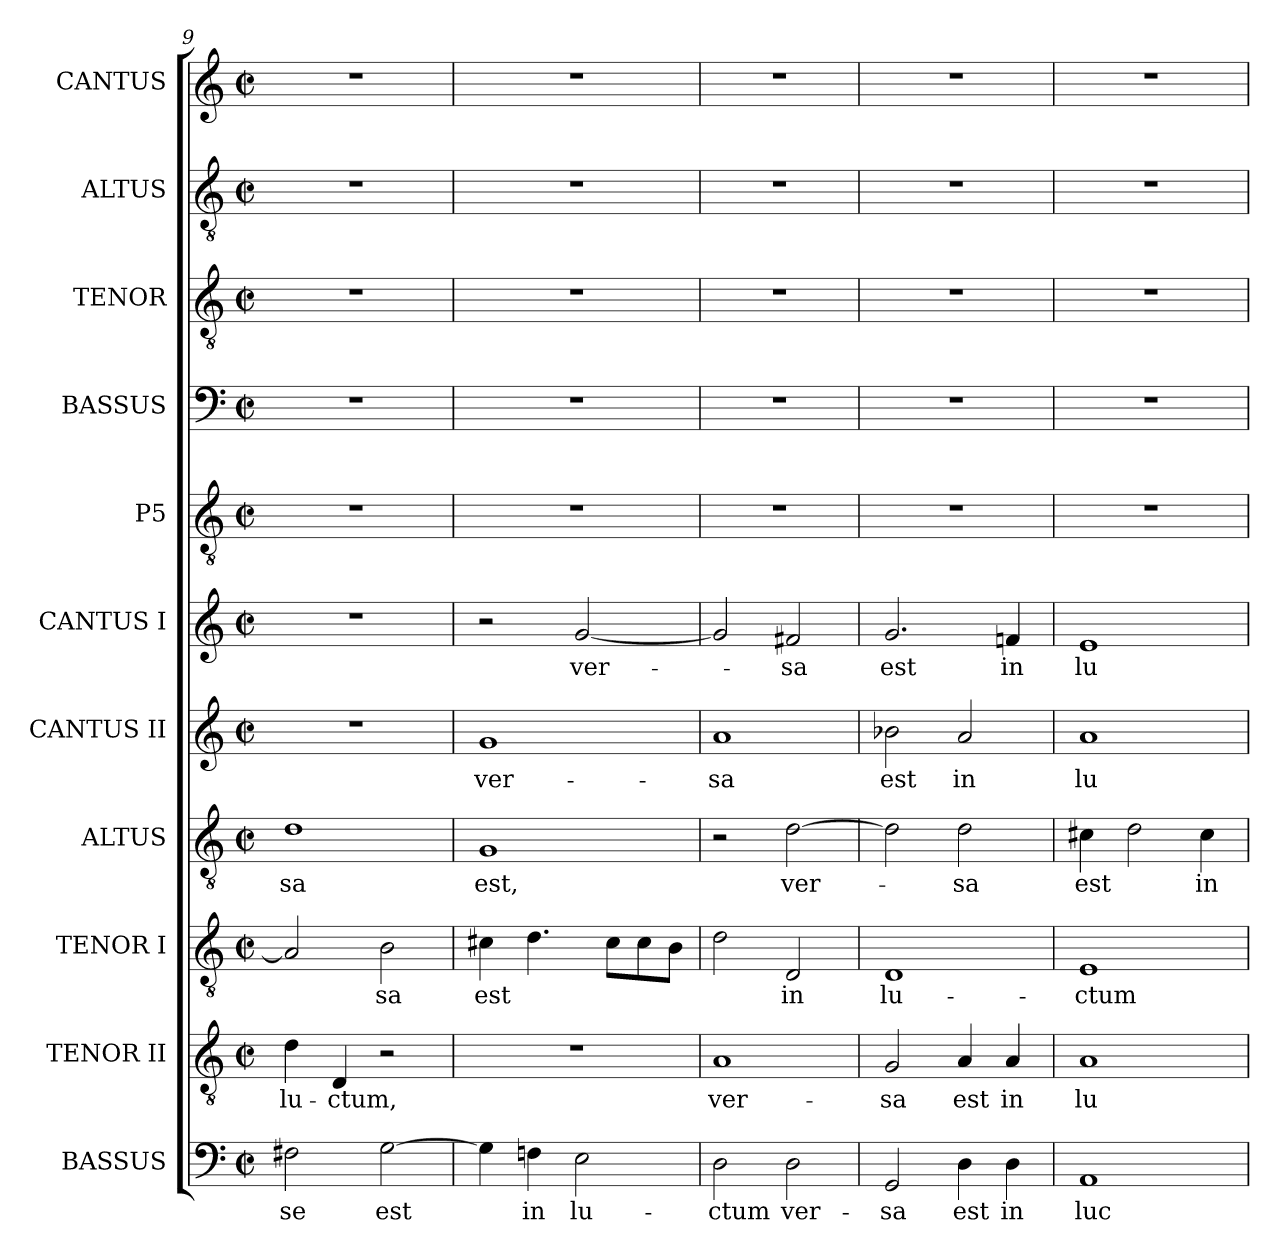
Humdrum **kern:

**kern	**text	**kern	**text	**kern	**text	**kern	**text	**kern	**text	**kern	**text	**kern	**kern	**kern	**kern	**kern
*part11	*part11	*part10	*part10	*part9	*part9	*part8	*part8	*part7	*part7	*part6	*part6	*part5	*part4	*part3	*part2	*part1
*staff11	*staff11	*staff10	*staff10	*staff9	*staff9	*staff8	*staff8	*staff7	*staff7	*staff6	*staff6	*staff5	*staff4	*staff3	*staff2	*staff1
*I"BASSUS	*	*I"TENOR II	*	*I"TENOR I	*	*I"ALTUS	*	*I"CANTUS II	*	*I"CANTUS I	*	*I"P5	*I"BASSUS	*I"TENOR	*I"ALTUS	*I"CANTUS
*I'B.	*	*I'T. II	*	*I'T. I	*	*I'A.	*	*I'C. II	*	*I'C. I	*	*	*I'B.	*I'T.	*I'A.	*I'C.
!!LO:LB:g=z
*clefF4	*	*clefGv2	*	*clefGv2	*	*clefGv2	*	*clefG2	*	*clefG2	*	*clefGv2	*clefF4	*clefGv2	*clefGv2	*clefG2
*	*	*ITrd7c12	*	*ITrd7c12	*	*ITrd7c12	*	*	*	*	*	*ITrd7c12	*	*ITrd7c12	*ITrd7c12	*
*k[]	*	*k[]	*	*k[]	*	*k[]	*	*k[]	*	*k[]	*	*k[]	*k[]	*k[]	*k[]	*k[]
*a:	*	*a:	*	*a:	*	*a:	*	*a:	*	*a:	*	*a:	*a:	*a:	*a:	*a:
*M2/2	*	*M2/2	*	*M2/2	*	*M2/2	*	*M2/2	*	*M2/2	*	*M2/2	*M2/2	*M2/2	*M2/2	*M2/2
*met(c|)	*	*met(c|)	*	*met(c|)	*	*met(c|)	*	*met(c|)	*	*met(c|)	*	*met(c|)	*met(c|)	*met(c|)	*met(c|)	*met(c|)
=9	=9	=9	=9	=9	=9	=9	=9	=9	=9	=9	=9	=9	=9	=9	=9	=9
!	!LO:LY:b:color=#000000	!	!	!	!	!	!	!	!	!	!	!	!	!	!	!
!	!	!	!LO:LY:b:color=#000000	!	!	!	!	!	!	!	!	!	!	!	!	!
!	!	!	!	!	!	!	!LO:LY:b:color=#000000	!	!	!	!	!	!	!	!	!
2F#Xi\	-se	4Di\	lu-	2AAi/]	.	1Di	-sa	1r	.	1r	.	1r	1r	1r	1r	1r
!	!	!	!LO:LY:b:color=#000000	!	!	!	!	!	!	!	!	!	!	!	!	!
.	.	4DDi/	-ctum,	.	.	.	.	.	.	.	.	.	.	.	.	.
!	!LO:LY:b:color=#000000	!	!	!	!	!	!	!	!	!	!	!	!	!	!	!
!	!	!	!	!	!LO:LY:b:color=#000000	!	!	!	!	!	!	!	!	!	!	!
[2Gi\	est	2r	.	2BBi\	-sa	.	.	.	.	.	.	.	.	.	.	.
=10	=10	=10	=10	=10	=10	=10	=10	=10	=10	=10	=10	=10	=10	=10	=10	=10
!	!	!	!	!	!LO:LY:b:color=#000000	!	!	!	!	!	!	!	!	!	!	!
!	!	!	!	!	!	!	!LO:LY:b:color=#000000	!	!	!	!	!	!	!	!	!
!	!	!	!	!	!	!	!	!	!LO:LY:b:color=#000000	!	!	!	!	!	!	!
4Gi\]	.	1r	.	4C#Xi\	est	1GGi	est,	1gi	ver-	2r	.	1r	1r	1r	1r	1r
!	!LO:LY:b:color=#000000	!	!	!	!	!	!	!	!	!	!	!	!	!	!	!
4Fni\	in	.	.	4.Di\	.	.	.	.	.	.	.	.	.	.	.	.
!	!LO:LY:b:color=#000000	!	!	!	!	!	!	!	!	!	!	!	!	!	!	!
!	!	!	!	!	!	!	!	!	!	!	!LO:LY:b:color=#000000	!	!	!	!	!
2Ei\	lu-	.	.	.	.	.	.	.	.	[2gi/	ver-	.	.	.	.	.
.	.	.	.	8C#i\L	.	.	.	.	.	.	.	.	.	.	.	.
.	.	.	.	8C#i\	.	.	.	.	.	.	.	.	.	.	.	.
.	.	.	.	8BBi\J	.	.	.	.	.	.	.	.	.	.	.	.
=11	=11	=11	=11	=11	=11	=11	=11	=11	=11	=11	=11	=11	=11	=11	=11	=11
!	!LO:LY:b:color=#000000	!	!	!	!	!	!	!	!	!	!	!	!	!	!	!
!	!	!	!LO:LY:b:color=#000000	!	!	!	!	!	!	!	!	!	!	!	!	!
!	!	!	!	!	!	!	!	!	!LO:LY:b:color=#000000	!	!	!	!	!	!	!
2Di\	-ctum	1AAi	ver-	2Di\	.	2r	.	1ai	-sa	2gi/]	.	1r	1r	1r	1r	1r
!	!LO:LY:b:color=#000000	!	!	!	!	!	!	!	!	!	!	!	!	!	!	!
!	!	!	!	!	!LO:LY:b:color=#000000	!	!	!	!	!	!	!	!	!	!	!
!	!	!	!	!	!	!	!LO:LY:b:color=#000000	!	!	!	!	!	!	!	!	!
!	!	!	!	!	!	!	!	!	!	!	!LO:LY:b:color=#000000	!	!	!	!	!
2Di\	ver-	.	.	2DDi/	in	[2Di\	ver-	.	.	2f#Xi/	-sa	.	.	.	.	.
=12	=12	=12	=12	=12	=12	=12	=12	=12	=12	=12	=12	=12	=12	=12	=12	=12
!	!LO:LY:b:color=#000000	!	!	!	!	!	!	!	!	!	!	!	!	!	!	!
!	!	!	!LO:LY:b:color=#000000	!	!	!	!	!	!	!	!	!	!	!	!	!
!	!	!	!	!	!LO:LY:b:color=#000000	!	!	!	!	!	!	!	!	!	!	!
!	!	!	!	!	!	!	!	!	!LO:LY:b:color=#000000	!	!	!	!	!	!	!
!	!	!	!	!	!	!	!	!	!	!	!LO:LY:b:color=#000000	!	!	!	!	!
2GGi/	-sa	2GGi/	-sa	1DDi	lu-	2Di\]	.	2b-Xi\	est	2.gi/	est	1r	1r	1r	1r	1r
!	!LO:LY:b:color=#000000	!	!	!	!	!	!	!	!	!	!	!	!	!	!	!
!	!	!	!LO:LY:b:color=#000000	!	!	!	!	!	!	!	!	!	!	!	!	!
!	!	!	!	!	!	!	!LO:LY:b:color=#000000	!	!	!	!	!	!	!	!	!
!	!	!	!	!	!	!	!	!	!LO:LY:b:color=#000000	!	!	!	!	!	!	!
4Di\	est	4AAi/	est	.	.	2Di\	-sa	2ai/	in	.	.	.	.	.	.	.
!	!LO:LY:b:color=#000000	!	!	!	!	!	!	!	!	!	!	!	!	!	!	!
!	!	!	!LO:LY:b:color=#000000	!	!	!	!	!	!	!	!	!	!	!	!	!
!	!	!	!	!	!	!	!	!	!	!	!LO:LY:b:color=#000000	!	!	!	!	!
4Di\	in	4AAi/	in	.	.	.	.	.	.	4fni/	in	.	.	.	.	.
=13	=13	=13	=13	=13	=13	=13	=13	=13	=13	=13	=13	=13	=13	=13	=13	=13
!	!LO:LY:b:color=#000000	!	!	!	!	!	!	!	!	!	!	!	!	!	!	!
!	!	!	!LO:LY:b:color=#000000	!	!	!	!	!	!	!	!	!	!	!	!	!
!	!	!	!	!	!LO:LY:b:color=#000000	!	!	!	!	!	!	!	!	!	!	!
!	!	!	!	!	!	!	!LO:LY:b:color=#000000	!	!	!	!	!	!	!	!	!
!	!	!	!	!	!	!	!	!	!LO:LY:b:color=#000000	!	!	!	!	!	!	!
!	!	!	!	!	!	!	!	!	!	!	!LO:LY:b:color=#000000	!	!	!	!	!
1AAi	luc-	1AAi	lu-	1EEi	-ctum	4C#Xi\	est	1ai	lu-	1ei	lu-	1r	1r	1r	1r	1r
.	.	.	.	.	.	2Di\	.	.	.	.	.	.	.	.	.	.
!	!	!	!	!	!	!	!LO:LY:b:color=#000000	!	!	!	!	!	!	!	!	!
.	.	.	.	.	.	4C#i\	in	.	.	.	.	.	.	.	.	.
=	=	=	=	=	=	=	=	=	=	=	=	=	=	=	=	=
*-	*-	*-	*-	*-	*-	*-	*-	*-	*-	*-	*-	*-	*-	*-	*-	*-
